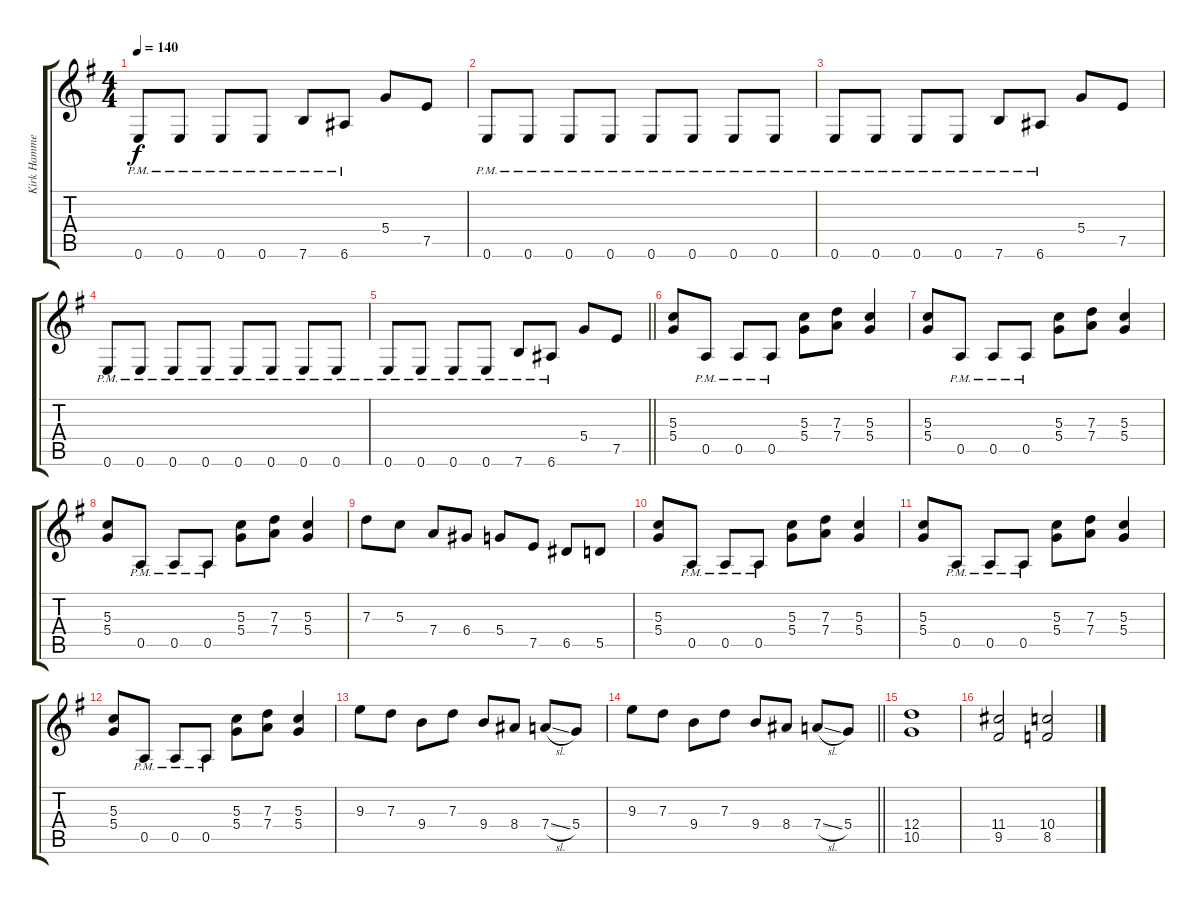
\track ("Kirk Hammet" "Kirk Hamme") {instrument distortionguitar}
\staff {score tabs}
\tuning (E4 B3 G3 D3 A2 E2) {hide}
\ts (4 4)
\tempo 140
\clef g2
\ks eminor
0.6{pm}.8{dy f} 0.6{pm}.8 0.6{pm}.8 0.6{pm}.8 7.6{pm}.8 6.6{pm}.8 5.4.8 7.5.8 |
0.6{pm}.8 0.6{pm}.8 0.6{pm}.8 0.6{pm}.8 0.6{pm}.8 0.6{pm}.8 0.6{pm}.8 0.6{pm}.8 |
0.6{pm}.8 0.6{pm}.8 0.6{pm}.8 0.6{pm}.8 7.6{pm}.8 6.6{pm}.8 5.4.8 7.5.8 |
0.6{pm}.8 0.6{pm}.8 0.6{pm}.8 0.6{pm}.8 0.6{pm}.8 0.6{pm}.8 0.6{pm}.8 0.6{pm}.8 |
\barLineRight lightlight
0.6{pm}.8 0.6{pm}.8 0.6{pm}.8 0.6{pm}.8 7.6{pm}.8 6.6{pm}.8 5.4.8 7.5.8 |
(5.3 5.4).8 0.5{pm}.8 0.5{pm}.8 0.5{pm}.8 (5.3 5.4).8 (7.3 7.4).8 (5.3 5.4).4 |
(5.3 5.4).8 0.5{pm}.8 0.5{pm}.8 0.5{pm}.8 (5.3 5.4).8 (7.3 7.4).8 (5.3 5.4).4 |
(5.3 5.4).8 0.5{pm}.8 0.5{pm}.8 0.5{pm}.8 (5.3 5.4).8 (7.3 7.4).8 (5.3 5.4).4 |
7.3.8 5.3.8 7.4.8 6.4.8 5.4.8 7.5.8 6.5.8 5.5.8 |
(5.3 5.4).8 0.5{pm}.8 0.5{pm}.8 0.5{pm}.8 (5.3 5.4).8 (7.3 7.4).8 (5.3 5.4).4 |
(5.3 5.4).8 0.5{pm}.8 0.5{pm}.8 0.5{pm}.8 (5.3 5.4).8 (7.3 7.4).8 (5.3 5.4).4 |
(5.3 5.4).8 0.5{pm}.8 0.5{pm}.8 0.5{pm}.8 (5.3 5.4).8 (7.3 7.4).8 (5.3 5.4).4 |
9.3.8 7.3.8 9.4.8 7.3.8 9.4.8 8.4.8 7.4{sl}.8 5.4.8 |
\barLineRight lightlight
9.3.8 7.3.8 9.4.8 7.3.8 9.4.8 8.4.8 7.4{sl}.8 5.4.8 |
(12.4 10.5).1 |
(11.4 9.5).2 (10.4 8.5).2
